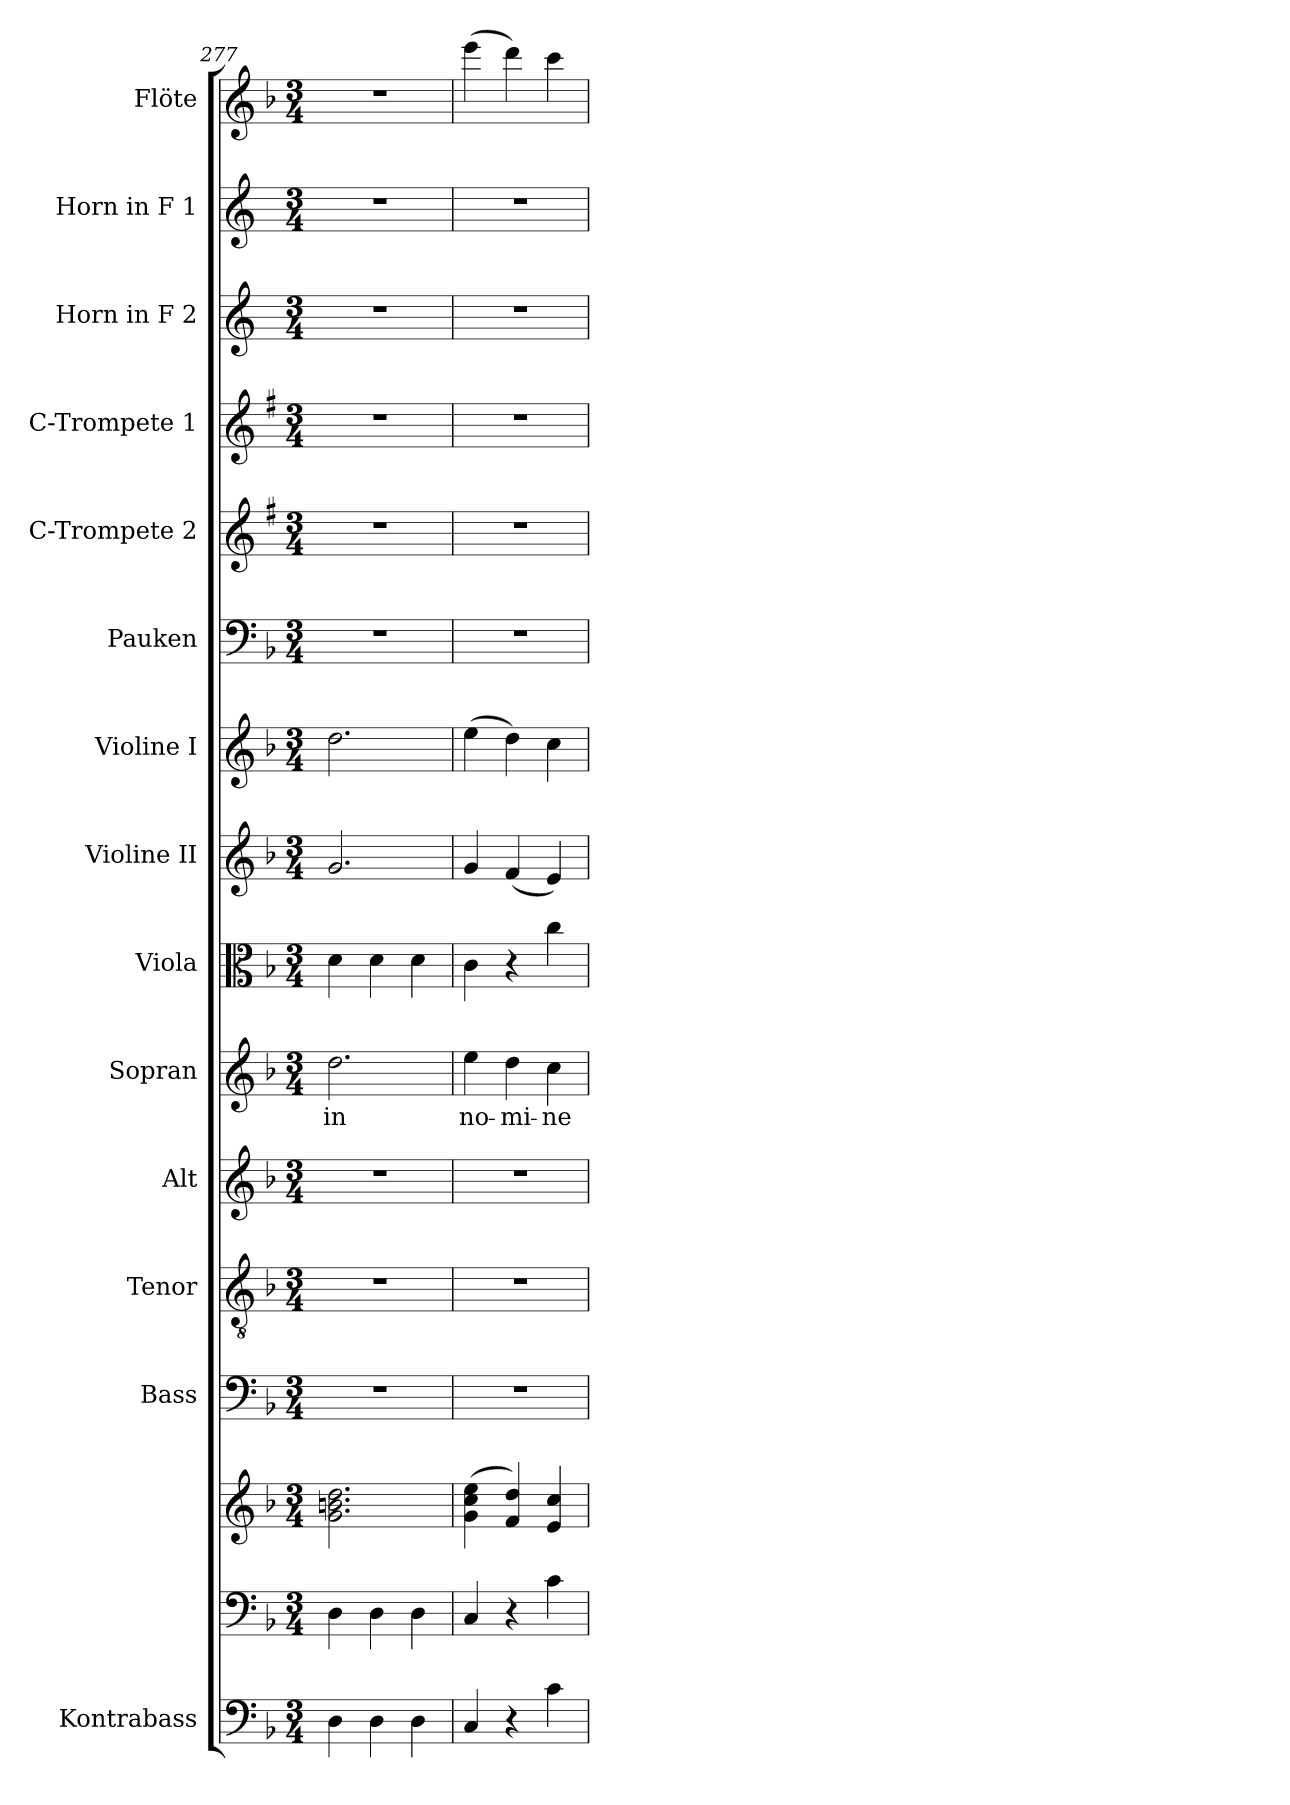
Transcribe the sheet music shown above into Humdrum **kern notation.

**kern	**kern	**kern	**kern	**kern	**kern	**kern	**text	**kern	**kern	**kern	**kern	**kern	**kern	**kern	**kern	**kern
*part15	*part14	*part14	*part13	*part12	*part11	*part10	*part10	*part9	*part8	*part7	*part6	*part5	*part4	*part3	*part2	*part1
*staff16	*staff15	*staff14	*staff13	*staff12	*staff11	*staff10	*staff10	*staff9	*staff8	*staff7	*staff6	*staff5	*staff4	*staff3	*staff2	*staff1
*I"Kontrabass	*	*	*I"Bass	*I"Tenor	*I"Alt	*I"Sopran	*	*I"Viola	*I"Violine II	*I"Violine I	*I"Pauken	*I"C-Trompete 2	*I"C-Trompete 1	*I"Horn in F 2	*I"Horn in F 1	*I"Flöte
*I'Kb.	*	*	*I'B.	*I'T.	*I'A.	*I'S.	*	*I'Vla.	*I'Vl. II	*I'Vl. I	*I'Pk.	*I'C Trp. 2	*I'C Trp. 1	*	*	*I'Fl.
*clefF4	*clefF4	*clefG2	*clefF4	*clefGv2	*clefG2	*clefG2	*	*clefC3	*clefG2	*clefG2	*clefF4	*clefG2	*clefG2	*clefG2	*clefG2	*clefG2
*ITrd7c12	*	*	*	*	*	*	*	*	*	*	*	*ITrd1c2	*ITrd1c2	*ITrd4c7	*ITrd4c7	*
*k[b-]	*k[b-]	*k[b-]	*k[b-]	*k[b-]	*k[b-]	*k[b-]	*	*k[b-]	*k[b-]	*k[b-]	*k[b-]	*k[b-]	*k[b-]	*k[b-]	*k[b-]	*k[b-]
*F:	*F:	*F:	*F:	*F:	*F:	*F:	*	*F:	*F:	*F:	*F:	*F:	*F:	*F:	*F:	*F:
*M3/4	*M3/4	*M3/4	*M3/4	*M3/4	*M3/4	*M3/4	*	*M3/4	*M3/4	*M3/4	*M3/4	*M3/4	*M3/4	*M3/4	*M3/4	*M3/4
=277	=277	=277	=277	=277	=277	=277	=277	=277	=277	=277	=277	=277	=277	=277	=277	=277
!	!	!	!	!	!	!	!LO:LY:b	!	!	!	!	!	!	!	!	!
4DD\	4D\	2.g\ 2.bn\ 2.dd\	2.r	2.r	2.r	2.dd\	in	4d\	2.g/	2.dd\	2.r	2.r	2.r	2.r	2.r	2.r
4DD\	4D\	.	.	.	.	.	.	4d\	.	.	.	.	.	.	.	.
4DD\	4D\	.	.	.	.	.	.	4d\	.	.	.	.	.	.	.	.
!!LO:PB:g=z
=278	=278	=278	=278	=278	=278	=278	=278	=278	=278	=278	=278	=278	=278	=278	=278	=278
!	!	!	!	!	!	!	!LO:LY:b	!	!	!	!	!	!	!	!	!
4CC/	4C/	(>4g\ 4cc\ 4ee\	2.r	2.r	2.r	4ee\	no-	4c\	4g/	(>4ee\	2.r	2.r	2.r	2.r	2.r	(>4eee\
!	!	!	!	!	!	!	!LO:LY:b	!	!	!	!	!	!	!	!	!
4r	4r	4f/ 4dd/)	.	.	.	4dd\	-mi-	4r	(<4f/	4dd\)	.	.	.	.	.	4ddd\)
!	!	!	!	!	!	!	!LO:LY:b	!	!	!	!	!	!	!	!	!
4C\	4c\	4e/ 4cc/	.	.	.	4cc\	-ne	4cc\	4e/)	4cc\	.	.	.	.	.	4ccc\
=	=	=	=	=	=	=	=	=	=	=	=	=	=	=	=	=
*-	*-	*-	*-	*-	*-	*-	*-	*-	*-	*-	*-	*-	*-	*-	*-	*-
